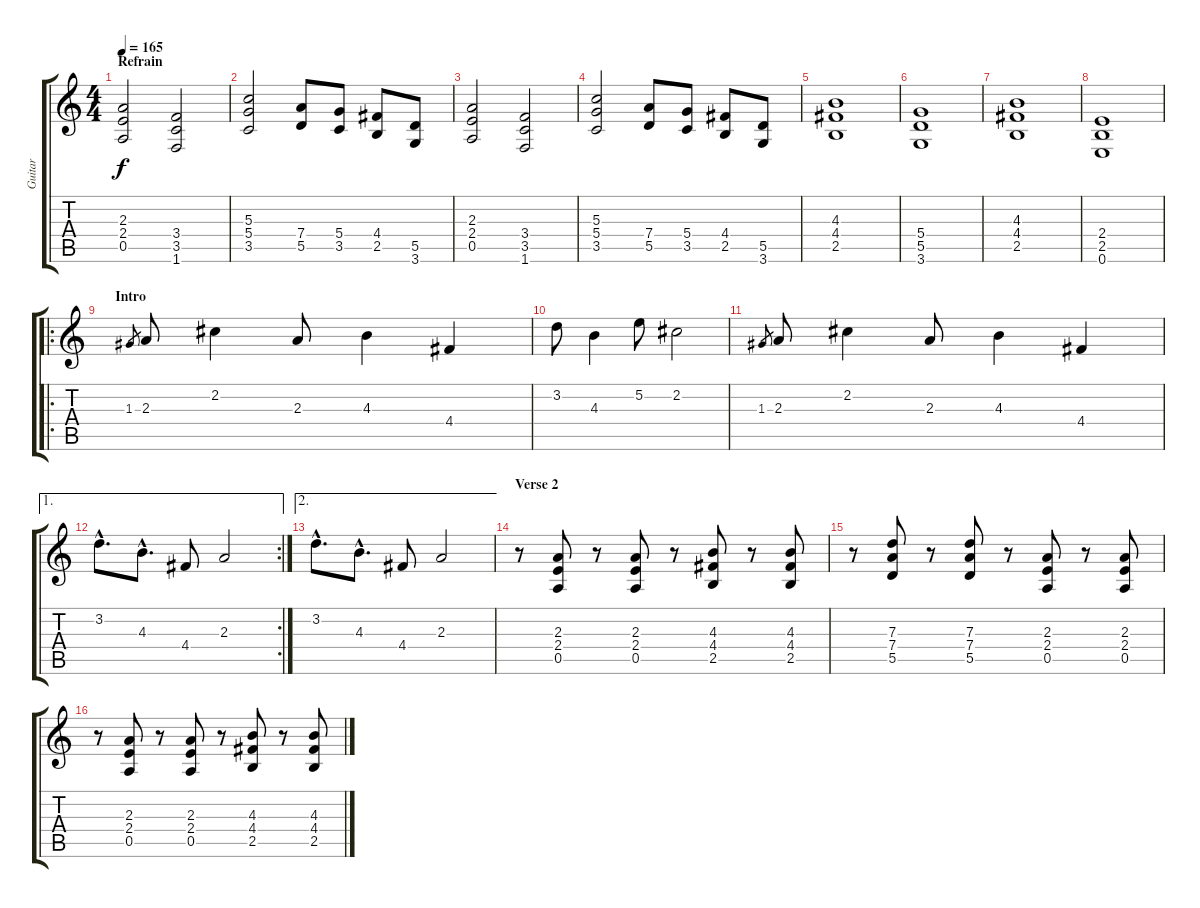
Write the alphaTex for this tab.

\track ("Guitar" "Guitar") {instrument distortionguitar}
\staff {score tabs}
\tuning (E4 B3 G3 D3 A2 E2) {hide}
\ts (4 4)
\section ("" "Refrain")
\tempo 165
\clef g2
\ks c
(2.3 2.4 0.5).2{dy f} (3.4 3.5 1.6).2 |
(5.3 5.4 3.5).2 (7.4 5.5).8 (5.4 3.5).8 (4.4 2.5).8 (5.5 3.6).8 |
(2.3 2.4 0.5).2 (3.4 3.5 1.6).2 |
(5.3 5.4 3.5).2 (7.4 5.5).8 (5.4 3.5).8 (4.4 2.5).8 (5.5 3.6).8 |
(4.3 4.4 2.5).1 |
(5.4 5.5 3.6).1 |
(4.3 4.4 2.5).1 |
(2.4 2.5 0.6).1 |
\ro
\section ("" "Intro")
1.3.8{gr} 2.3.8 2.2.4 2.3.8 4.3.4 4.4.4 |
3.2.8 4.3.4 5.2.8 2.2.2 |
1.3.8{gr} 2.3.8 2.2.4 2.3.8 4.3.4 4.4.4 |
\ae 1
\rc 2
3.2{hac}.8{d} 4.3{hac}.8{d} 4.4.8 2.3.2 |
\ae 2
3.2{hac}.8{d} 4.3{hac}.8{d} 4.4.8 2.3.2 |
\section ("" "Verse 2")
r.8 (2.3 2.4 0.5).8 r.8 (2.3 2.4 0.5).8 r.8 (4.3 4.4 2.5).8 r.8 (4.3 4.4 2.5).8 |
r.8 (7.3 7.4 5.5).8 r.8 (7.3 7.4 5.5).8 r.8 (2.3 2.4 0.5).8 r.8 (2.3 2.4 0.5).8 |
r.8 (2.3 2.4 0.5).8 r.8 (2.3 2.4 0.5).8 r.8 (4.3 4.4 2.5).8 r.8 (4.3 4.4 2.5).8
